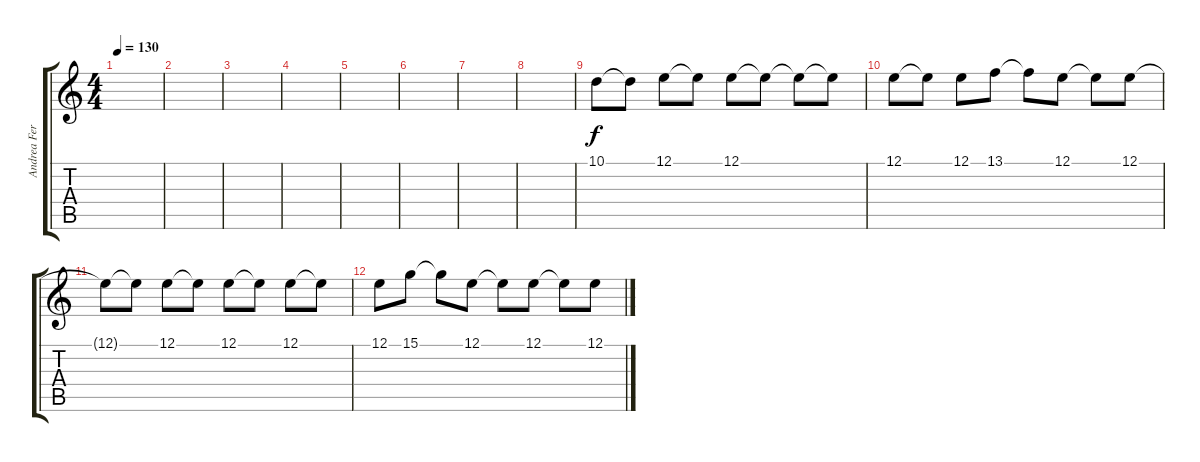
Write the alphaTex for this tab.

\track ("Andrea Ferro" "Andrea Fer") {instrument trumpet}
\staff {score tabs}
\tuning (E4 B3 G3 D3 A2 E2) {hide}
\ts (4 4)
\tempo 130
\clef g2
\ks c
|
|
|
|
|
|
|
|
10.1.8 10.1{t}.8 12.1.8 12.1{t}.8 12.1.8 12.1{t}.8 12.1{t}.8 12.1{t}.8 |
12.1.8 12.1{t}.8 12.1.8 13.1.8 13.1{t}.8 12.1.8 12.1{t}.8 12.1.8 |
12.1{t}.8 12.1{t}.8 12.1.8 12.1{t}.8 12.1.8 12.1{t}.8 12.1.8 12.1{t}.8 |
12.1.8 15.1.8 15.1{t}.8 12.1.8 12.1{t}.8 12.1.8 12.1{t}.8 12.1.8
